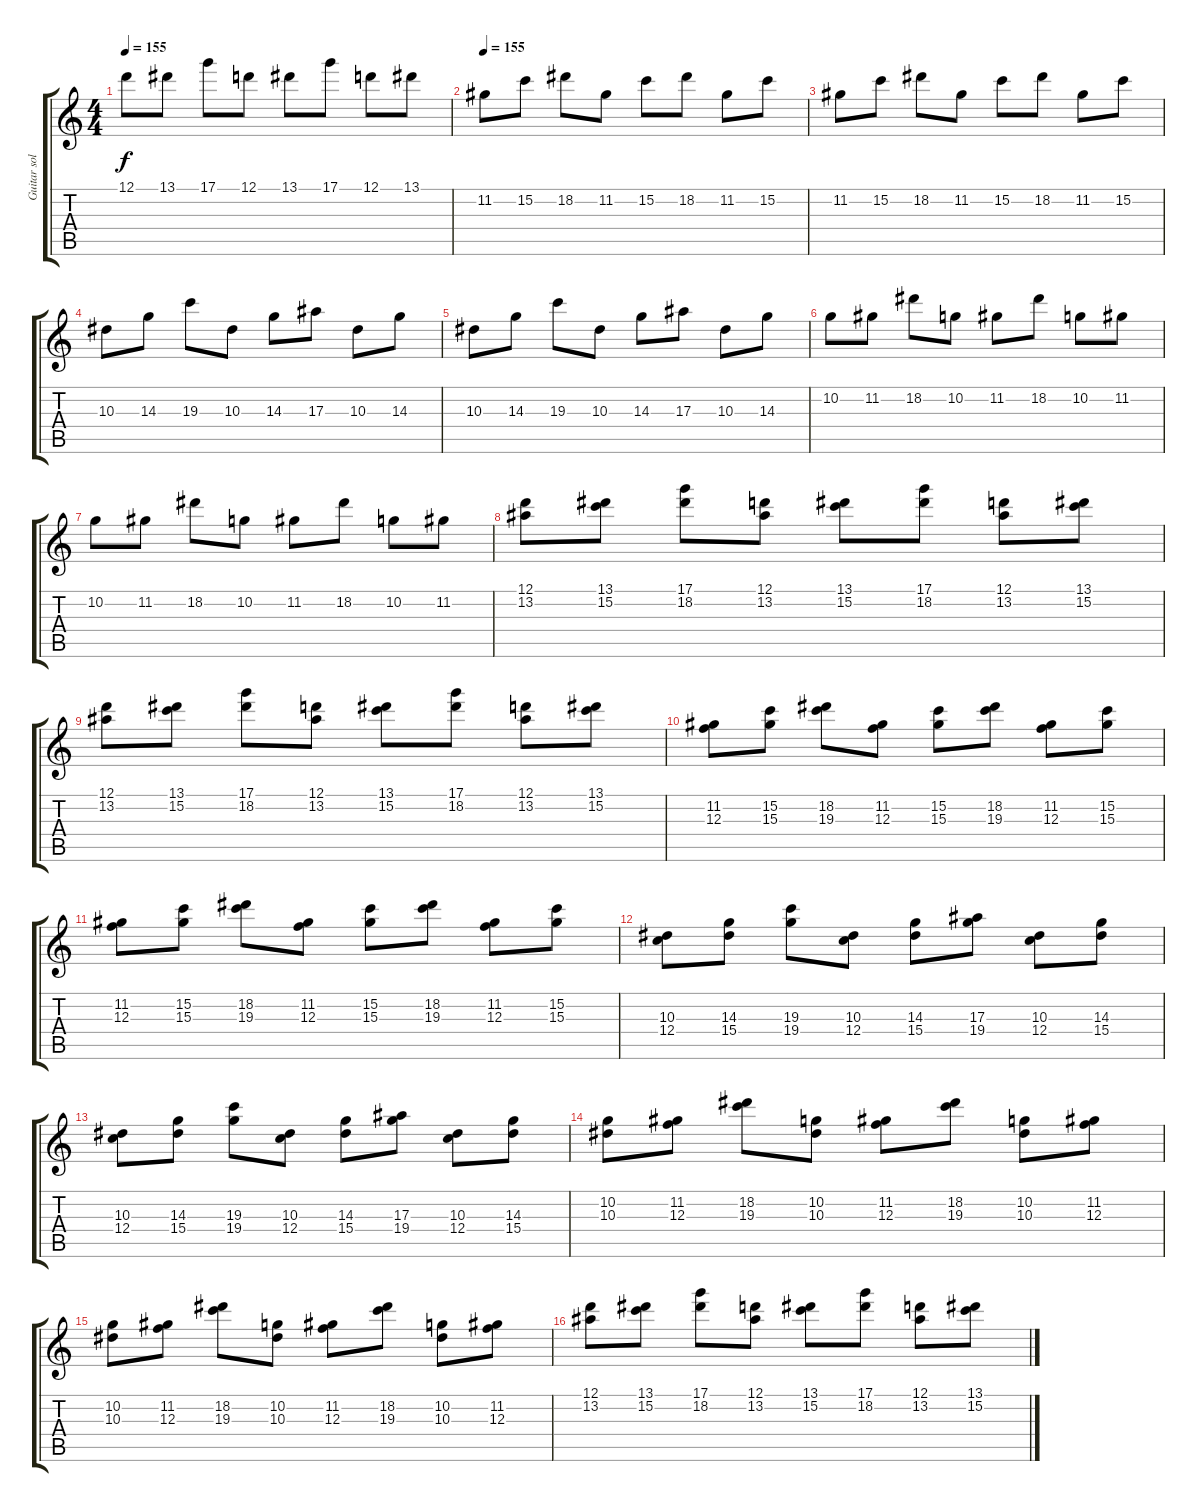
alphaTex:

\track ("Guitar solo" "Guitar sol") {instrument distortionguitar}
\staff {score tabs}
\tuning (D4 A3 F3 C3 G2 C2) {hide}
\ts (4 4)
\tempo 155
\clef g2
\ks c
12.1.8{dy f} 13.1.8 17.1.8 12.1.8 13.1.8 17.1.8 12.1.8 13.1.8 |
\tempo 155
11.2.8 15.2.8 18.2.8 11.2.8 15.2.8 18.2.8 11.2.8 15.2.8 |
11.2.8 15.2.8 18.2.8 11.2.8 15.2.8 18.2.8 11.2.8 15.2.8 |
10.3.8 14.3.8 19.3.8 10.3.8 14.3.8 17.3.8 10.3.8 14.3.8 |
10.3.8 14.3.8 19.3.8 10.3.8 14.3.8 17.3.8 10.3.8 14.3.8 |
10.2.8 11.2.8 18.2.8 10.2.8 11.2.8 18.2.8 10.2.8 11.2.8 |
10.2.8 11.2.8 18.2.8 10.2.8 11.2.8 18.2.8 10.2.8 11.2.8 |
(12.1 13.2).8 (13.1 15.2).8 (17.1 18.2).8 (12.1 13.2).8 (13.1 15.2).8 (17.1 18.2).8 (12.1 13.2).8 (13.1 15.2).8 |
(12.1 13.2).8 (13.1 15.2).8 (17.1 18.2).8 (12.1 13.2).8 (13.1 15.2).8 (17.1 18.2).8 (12.1 13.2).8 (13.1 15.2).8 |
(11.2 12.3).8 (15.2 15.3).8 (18.2 19.3).8 (11.2 12.3).8 (15.2 15.3).8 (18.2 19.3).8 (11.2 12.3).8 (15.2 15.3).8 |
(11.2 12.3).8 (15.2 15.3).8 (18.2 19.3).8 (11.2 12.3).8 (15.2 15.3).8 (18.2 19.3).8 (11.2 12.3).8 (15.2 15.3).8 |
(10.3 12.4).8 (14.3 15.4).8 (19.3 19.4).8 (10.3 12.4).8 (14.3 15.4).8 (17.3 19.4).8 (10.3 12.4).8 (14.3 15.4).8 |
(10.3 12.4).8 (14.3 15.4).8 (19.3 19.4).8 (10.3 12.4).8 (14.3 15.4).8 (17.3 19.4).8 (10.3 12.4).8 (14.3 15.4).8 |
(10.2 10.3).8 (11.2 12.3).8 (18.2 19.3).8 (10.2 10.3).8 (11.2 12.3).8 (18.2 19.3).8 (10.2 10.3).8 (11.2 12.3).8 |
(10.2 10.3).8 (11.2 12.3).8 (18.2 19.3).8 (10.2 10.3).8 (11.2 12.3).8 (18.2 19.3).8 (10.2 10.3).8 (11.2 12.3).8 |
(12.1 13.2).8 (13.1 15.2).8 (17.1 18.2).8 (12.1 13.2).8 (13.1 15.2).8 (17.1 18.2).8 (12.1 13.2).8 (13.1 15.2).8
